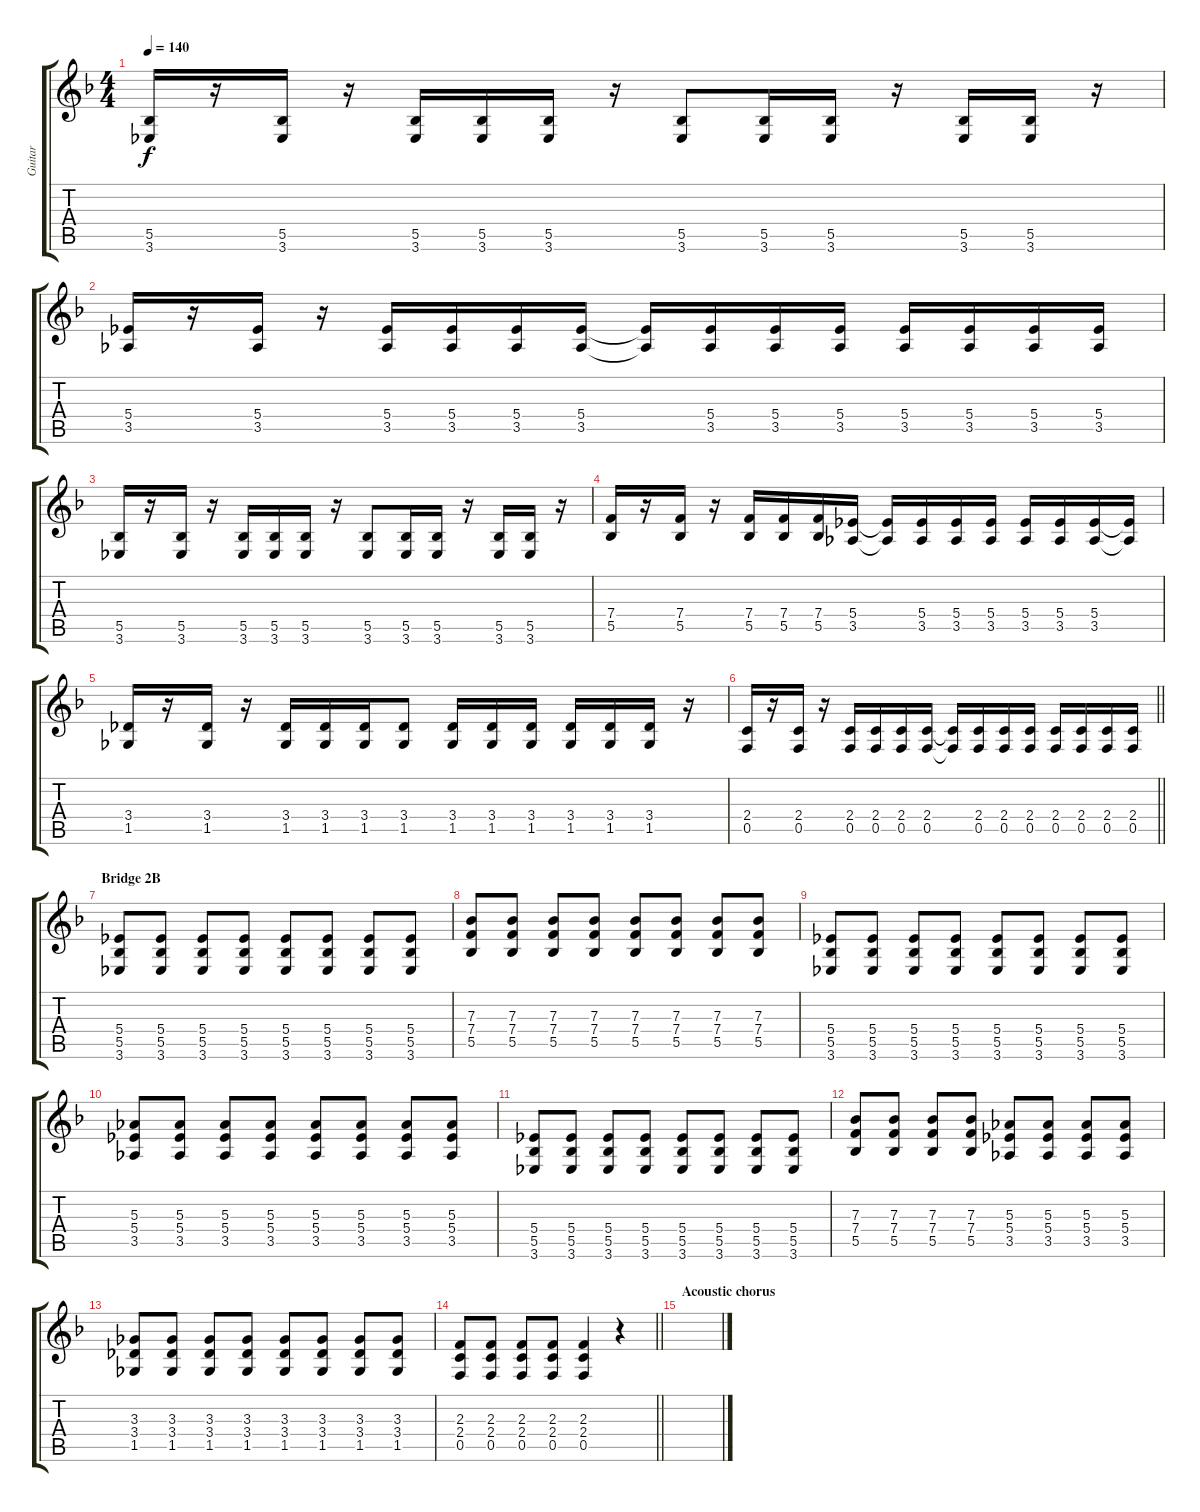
\track ("Guitar" "Guitar") {instrument distortionguitar}
\staff {score tabs}
\tuning (C4 G3 Eb3 Bb2 F2 C2) {hide}
\ts (4 4)
\tempo 140
\clef g2
\ks dminor
(5.5 3.6).16{dy f} r.16 (5.5 3.6).16 r.16 (5.5 3.6).16 (5.5 3.6).16 (5.5 3.6).16 r.16 (5.5 3.6).8 (5.5 3.6).16 (5.5 3.6).16 r.16 (5.5 3.6).16 (5.5 3.6).16 r.16 |
(5.4 3.5).16 r.16 (5.4 3.5).16 r.16 (5.4 3.5).16 (5.4 3.5).16 (5.4 3.5).16 (5.4 3.5).16 (5.4{t} 3.5{t}).16 (5.4 3.5).16 (5.4 3.5).16 (5.4 3.5).16 (5.4 3.5).16 (5.4 3.5).16 (5.4 3.5).16 (5.4 3.5).16 |
(5.5 3.6).16 r.16 (5.5 3.6).16 r.16 (5.5 3.6).16 (5.5 3.6).16 (5.5 3.6).16 r.16 (5.5 3.6).8 (5.5 3.6).16 (5.5 3.6).16 r.16 (5.5 3.6).16 (5.5 3.6).16 r.16 |
(7.4 5.5).16 r.16 (7.4 5.5).16 r.16 (7.4 5.5).16 (7.4 5.5).16 (7.4 5.5).16 (5.4 3.5).16 (5.4{t} 3.5{t}).16 (5.4 3.5).16 (5.4 3.5).16 (5.4 3.5).16 (5.4 3.5).16 (5.4 3.5).16 (5.4 3.5).16 (5.4{t} 3.5{t}).16 |
(3.4 1.5).16 r.16 (3.4 1.5).16 r.16 (3.4 1.5).16 (3.4 1.5).16 (3.4 1.5).16 (3.4 1.5).8 (3.4 1.5).16 (3.4 1.5).16 (3.4 1.5).16 (3.4 1.5).16 (3.4 1.5).16 (3.4 1.5).16 r.16 |
\barLineRight lightlight
(2.4 0.5).16 r.16 (2.4 0.5).16 r.16 (2.4 0.5).16 (2.4 0.5).16 (2.4 0.5).16 (2.4 0.5).16 (2.4{t} 0.5{t}).16 (2.4 0.5).16 (2.4 0.5).16 (2.4 0.5).16 (2.4 0.5).16 (2.4 0.5).16 (2.4 0.5).16 (2.4 0.5).16 |
\section ("" "Bridge 2B")
(5.4 5.5 3.6).8 (5.4 5.5 3.6).8 (5.4 5.5 3.6).8 (5.4 5.5 3.6).8 (5.4 5.5 3.6).8 (5.4 5.5 3.6).8 (5.4 5.5 3.6).8 (5.4 5.5 3.6).8 |
(7.3 7.4 5.5).8 (7.3 7.4 5.5).8 (7.3 7.4 5.5).8 (7.3 7.4 5.5).8 (7.3 7.4 5.5).8 (7.3 7.4 5.5).8 (7.3 7.4 5.5).8 (7.3 7.4 5.5).8 |
(5.4 5.5 3.6).8 (5.4 5.5 3.6).8 (5.4 5.5 3.6).8 (5.4 5.5 3.6).8 (5.4 5.5 3.6).8 (5.4 5.5 3.6).8 (5.4 5.5 3.6).8 (5.4 5.5 3.6).8 |
(5.3 5.4 3.5).8 (5.3 5.4 3.5).8 (5.3 5.4 3.5).8 (5.3 5.4 3.5).8 (5.3 5.4 3.5).8 (5.3 5.4 3.5).8 (5.3 5.4 3.5).8 (5.3 5.4 3.5).8 |
(5.4 5.5 3.6).8 (5.4 5.5 3.6).8 (5.4 5.5 3.6).8 (5.4 5.5 3.6).8 (5.4 5.5 3.6).8 (5.4 5.5 3.6).8 (5.4 5.5 3.6).8 (5.4 5.5 3.6).8 |
(7.3 7.4 5.5).8 (7.3 7.4 5.5).8 (7.3 7.4 5.5).8 (7.3 7.4 5.5).8 (5.3 5.4 3.5).8 (5.3 5.4 3.5).8 (5.3 5.4 3.5).8 (5.3 5.4 3.5).8 |
(3.3 3.4 1.5).8 (3.3 3.4 1.5).8 (3.3 3.4 1.5).8 (3.3 3.4 1.5).8 (3.3 3.4 1.5).8 (3.3 3.4 1.5).8 (3.3 3.4 1.5).8 (3.3 3.4 1.5).8 |
\barLineRight lightlight
(2.3 2.4 0.5).8 (2.3 2.4 0.5).8 (2.3 2.4 0.5).8 (2.3 2.4 0.5).8 (2.3 2.4 0.5).4 r.4 |
\section ("" "Acoustic chorus")
